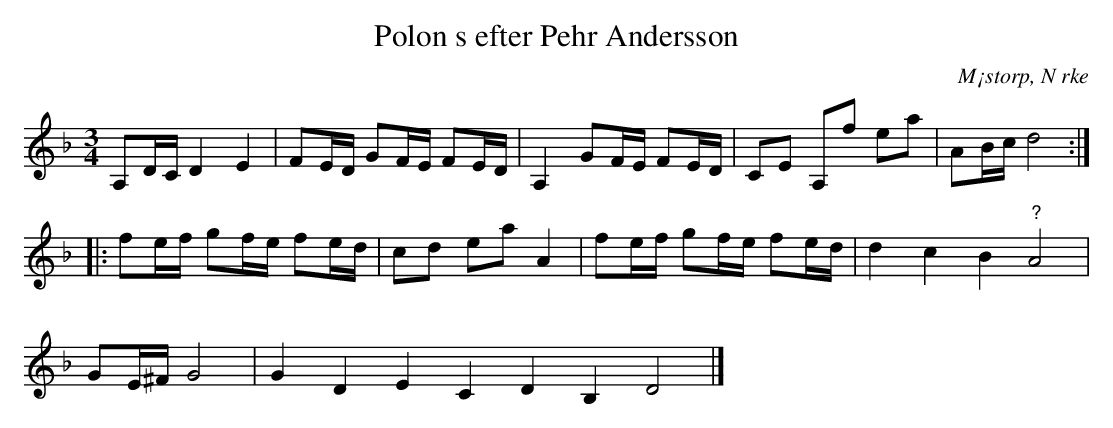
X:1
T:Polon s efter Pehr Andersson
O:M¡storp, N rke
M:3/4
L:1/16
K:Dm
A,2DC D4 E4 | F2ED G2FE F2ED | A,4 G2FE F2ED | C2E2 A,2f2 e2a2 | A2Bc d8 ::
f2ef g2fe f2ed | c2d2 e2a2 A4 | f2ef g2fe f2ed | d4 c4 B4 "^?"A8 |
G2E^F G8 | G4 D4 E4 C4 D4 B,4 D8 |]
